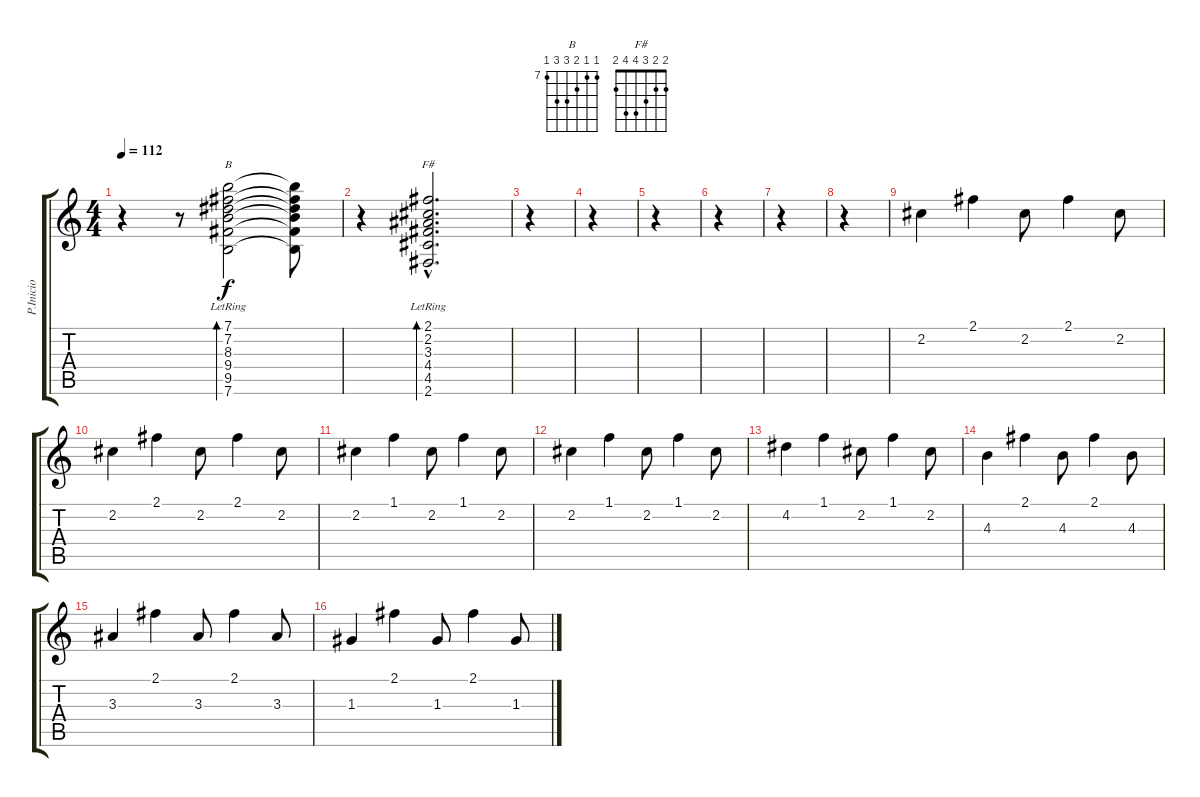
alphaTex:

\track ("P.Inicio" "P.Inicio") {instrument banjo}
\staff {score tabs}
\tuning (E4 B3 G3 D3 A2 E2) {hide}
\displaytranspose 12
\chord ("B" 7 7 8 9 9 7) {firstfret 7}
\chord ("F#" 2 2 3 4 4 2)
\ts (4 4)
\tempo 112
\clef g2
\ks c
r.4{dy f} r.8 (7.1{lr} 7.2{lr} 8.3{lr} 9.4{lr} 9.5{lr} 7.6{lr}).2{bd 60 ch "B"} (7.1{t} 7.2{t} 8.3{t} 9.4{t} 9.5{t} 7.6{t}).8 |
r.4 (2.1{hac lr} 2.2{hac lr} 3.3{hac lr} 4.4{hac lr} 4.5{hac lr} 2.6{hac lr}).2{d bd 120 ch "F#"} |
r.4 |
r.4 |
r.4 |
r.4 |
r.4 |
r.4 |
2.2.4 2.1.4 2.2.8 2.1.4 2.2.8 |
2.2.4 2.1.4 2.2.8 2.1.4 2.2.8 |
2.2.4 1.1.4 2.2.8 1.1.4 2.2.8 |
2.2.4 1.1.4 2.2.8 1.1.4 2.2.8 |
4.2.4 1.1.4 2.2.8 1.1.4 2.2.8 |
4.3.4 2.1.4 4.3.8 2.1.4 4.3.8 |
3.3.4 2.1.4 3.3.8 2.1.4 3.3.8 |
1.3.4 2.1.4 1.3.8 2.1.4 1.3.8
